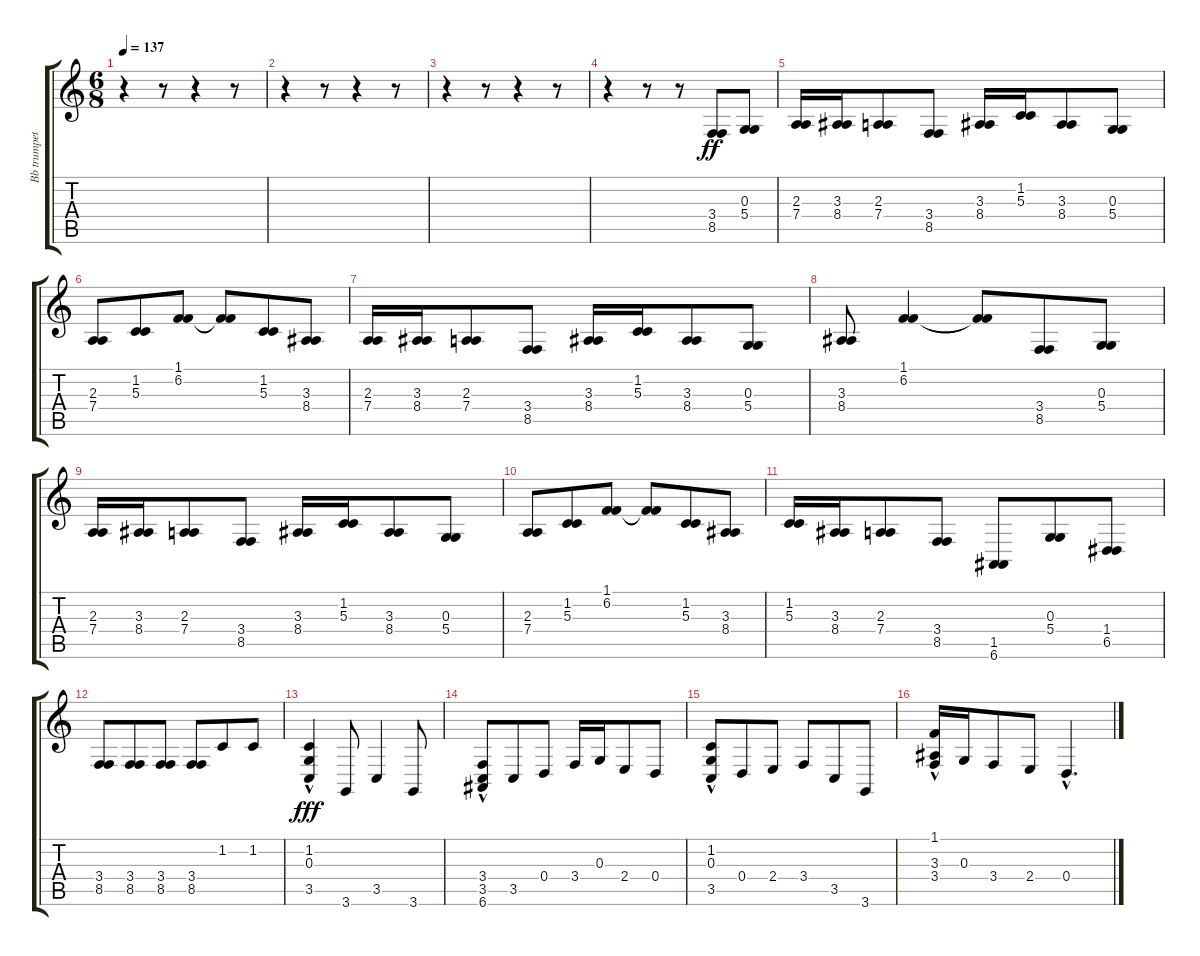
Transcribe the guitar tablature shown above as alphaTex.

\track ("Bb trumpet" "Bb trumpet") {instrument trumpet}
\staff {score tabs}
\tuning (E4 B3 G3 D3 A2 E2) {hide}
\ts (6 8)
\tempo 137
\clef g2
\ks c
r.4{dy f} r.8 r.4 r.8 |
r.4 r.8 r.4 r.8 |
r.4 r.8 r.4 r.8 |
r.4 r.8 r.8 (3.4 8.5).8{dy ff} (0.3 5.4).8 |
(2.3 7.4).16 (3.3 8.4).16 (2.3 7.4).8 (3.4 8.5).8 (3.3 8.4).16 (1.2 5.3).16 (3.3 8.4).8 (0.3 5.4).8 |
(2.3 7.4).8 (1.2 5.3).8 (1.1 6.2).8 (1.1{t} 6.2{t}).8 (1.2 5.3).8 (3.3 8.4).8 |
(2.3 7.4).16 (3.3 8.4).16 (2.3 7.4).8 (3.4 8.5).8 (3.3 8.4).16 (1.2 5.3).16 (3.3 8.4).8 (0.3 5.4).8 |
(3.3 8.4).8 (1.1 6.2).4 (1.1{t} 6.2{t}).8 (3.4 8.5).8 (0.3 5.4).8 |
(2.3 7.4).16 (3.3 8.4).16 (2.3 7.4).8 (3.4 8.5).8 (3.3 8.4).16 (1.2 5.3).16 (3.3 8.4).8 (0.3 5.4).8 |
(2.3 7.4).8 (1.2 5.3).8 (1.1 6.2).8 (1.1{t} 6.2{t}).8 (1.2 5.3).8 (3.3 8.4).8 |
(1.2 5.3).16 (3.3 8.4).16 (2.3 7.4).8 (3.4 8.5).8 (1.5 6.6).8 (0.3 5.4).8 (1.4 6.5).8 |
(3.4 8.5).8 (3.4 8.5).8 (3.4 8.5).8 (3.4 8.5).8 1.2.8 1.2.8 |
(1.2{hac} 0.3{hac} 3.5).4{dy fff} 3.6.8 3.5.4 3.6.8 |
(3.4{hac} 3.5{hac} 6.6).8 3.5.8 0.4.8 3.4.16 0.3.16 2.4.8 0.4.8 |
(1.2{hac} 0.3{hac} 3.5).8 0.4.8 2.4.8 3.4.8 3.5.8 3.6.8 |
(1.1{hac} 3.3{hac} 3.4).16 0.3.16 3.4.8 2.4.8 0.4{hac}.4{d}
